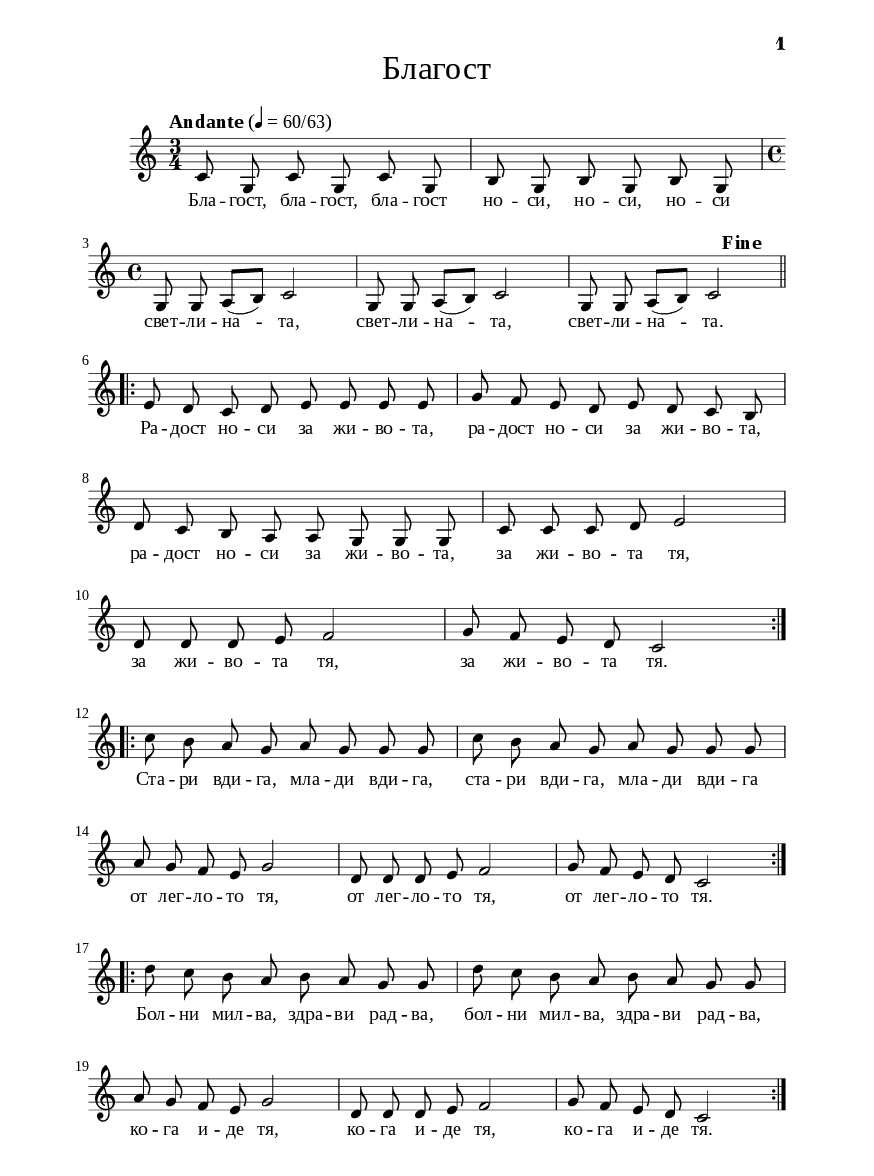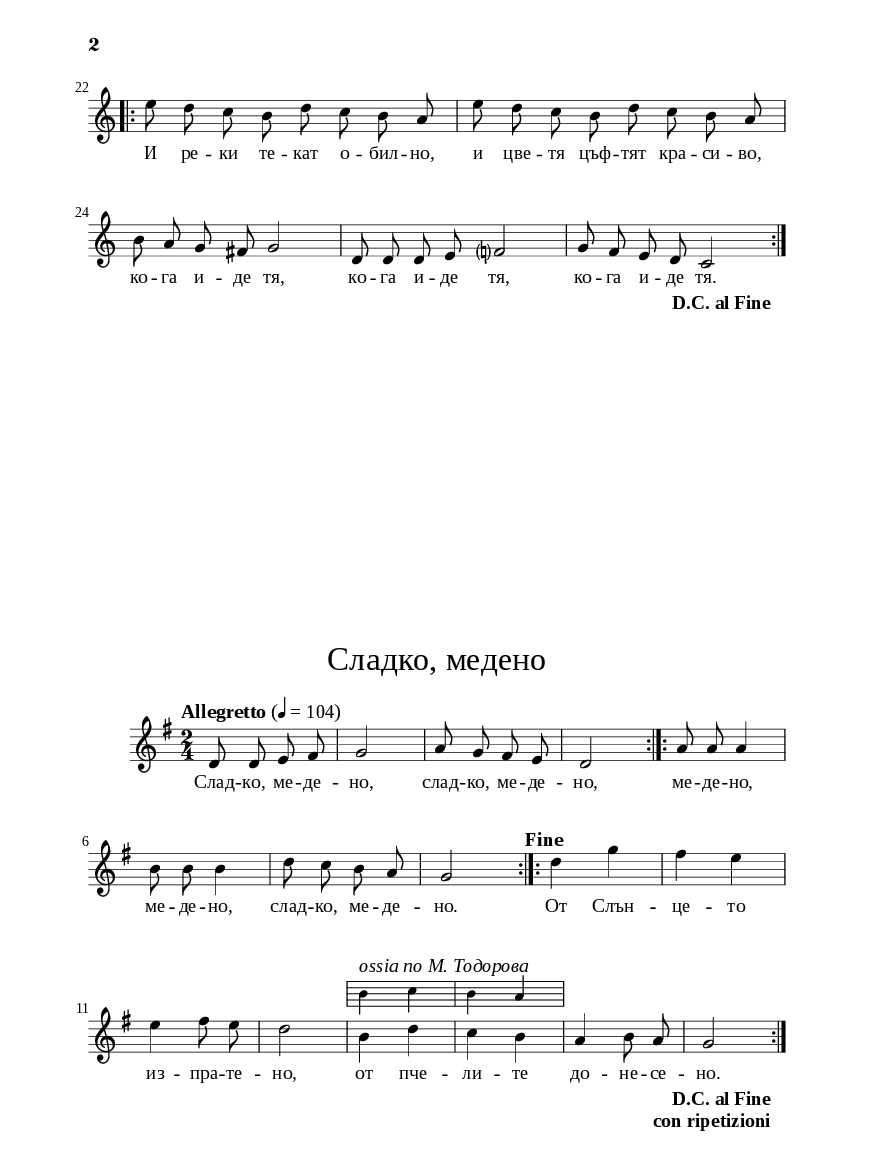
\version "2.24.4"

% include paper part and global functions
\include "include/globals.ily"

\bookpart {
  \label #'ref072
  \tocItem \markup "Благост"
  \include "include/bookpart-paper.ily"
  \score {
    \include "include/score-layout.ily"

    \new Voice \absolute {

      \clef treble
      \key c \major
      \time 3/4
      \tempoFunc "Andante" 4 "60/63"
      \autoBeamOff
      c'8 g c' g c' g | b8 g b g b g \break |

      \time 4/4  g8 g a [( b )] c'2 |g8 g a [( b )] c'2 | g8 g a [( b )]  \tempo"   Fine"c'2    \break |

      \bar ".|:-||"
      e'8 d' c' d' e' e' e' e' | g'8 f' e' d' e' d' c' b \break |

      d'8 c' b a a g g g |c'8 c' c' d' e'2 \break |

      d'8 d' d' e' f'2 | g'8 f' e' d' c'2 \break \bar ":|.:"

      c''8 b' a' g' a' g' g' g' |  c''8 b' a' g' a' g' g' g' \break |

      a'8 g' f' e' g'2 | d'8 d' d' e' f'2 | g'8 f' e' d' c'2
      \break |

      \bar ":|.:"
      d''8 c'' b' a' b' a' g' g' | d''8 c'' b' a' b' a' g' g' \break

      a'8 g' f' e' g'2 | d'8 d' d' e' f'2 | g'8 f' e' d' c'2
      \break |

      \bar ":|.:"
      e''8 d'' c'' b' d'' c'' b' a' | e''8 d'' c'' b' d'' c'' b' a' \break |

      b'8 a' g' fis' g'2 | d'8 d' d' e' f'?2 | g'8 f' e' d' c'2   \bar ":|.:"
      \break | % 27
    }

    \addlyrics {
      Бла -- гост,
      бла -- гост, бла -- гост но -- си, но -- си, но --
      си свет -- ли -- на -- та, свет -- ли -- на -- та,
      свет -- ли -- на -- та. Ра -- дост но -- си за
      жи -- во -- та, ра -- дост но -- си за жи -- во
      -- та, ра -- дост но -- си за жи -- во -- та, за
      жи -- во -- та тя, за жи -- во -- та тя, за жи
      -- во -- та тя. Ста -- ри вди -- га, мла -- ди
      вди -- га, ста -- ри вди -- га, мла -- ди вди --
      га от лег -- ло -- то тя, от лег -- ло -- то
      тя, от лег -- ло -- то тя. Бол -- ни мил -- ва,
      здра -- ви рад -- ва, бол -- ни мил -- ва, здра --
      ви рад -- ва, ко -- га и -- де тя, ко -- га и
      -- де тя, ко -- га и -- де тя. И ре -- ки те
      -- кат о -- бил -- но, и цве -- тя цъф -- тят
      кра -- си -- во, ко -- га и -- де тя, ко -- га
      и -- де тя, ко -- га и -- де тя.
    }
    \header {
      title = \titleFunc #'ref_desc_5 "Благост" "Blagost"
    }

    \midi{}

  } % score

  \markup \dc-one "D.C. al Fine"

  \markup \vspace #14
  \label #'ref073
  \tocItem \markup "Сладко, медено"
  \include "include/bookpart-paper.ily"
  \score {
    \include "include/score-layout.ily"

    \new Staff = main \absolute {
      \clef treble
      \key g \major
      \time 2/4
      \tempoFunc "Allegretto" 4 "104"
      \autoBeamOff

      d'8 d' e' fis' |g'2 | a'8 g' fis' e' | d'2  \bar ":|.:"  |
      a'8 a' a'4 | \break  b'8 b' b'4 | d''8 c'' b' a' | \tempo "                 Fine" g'2  \bar ":|.:" |
      d''4 g'' | fis''4 e'' | \break
      e''4 fis''8 e'' | d''2  |
      <<
        {

          b'4 d'' | c''4 b' |
        }

        \new Staff \with {
          \override VerticalAxisGroup.default-staff-staff-spacing =
          #'((basic-distance . 5.5)
             (padding . -10))
          \remove "Time_signature_engraver"
          alignAboveContext = #"main"
          fontSize = #-1.5
          \override StaffSymbol.staff-space = #(magstep -2)
          \override StaffSymbol.thickness = #(magstep -2)
          firstClef = ##f
        }
        { b'4^\markup { \large \italic "ossia по М. Тодорова" } c'' | b'4 a' | }
      >>



      a'4 b'8 a' | g'2
      \bar ":|."
    }

    \addlyrics {
      Слад -- ко,
      ме -- де -- но, слад -- ко, ме -- де -- но, ме --
      де -- но, ме -- де -- но, слад -- ко, ме -- де --
      но. От Слън -- це -- то из -- пра -- те -- но,
      от пче -- ли -- те до -- не -- се -- но.
    }

    \header {
      title = \titleFunc #'ref_desc_13 "Сладко, медено" "Sladko, medeno"
    }

    \midi{}

  } % score
  \markup \dc-two "D.C. al Fine" "con ripetizioni"


} % bookpart
